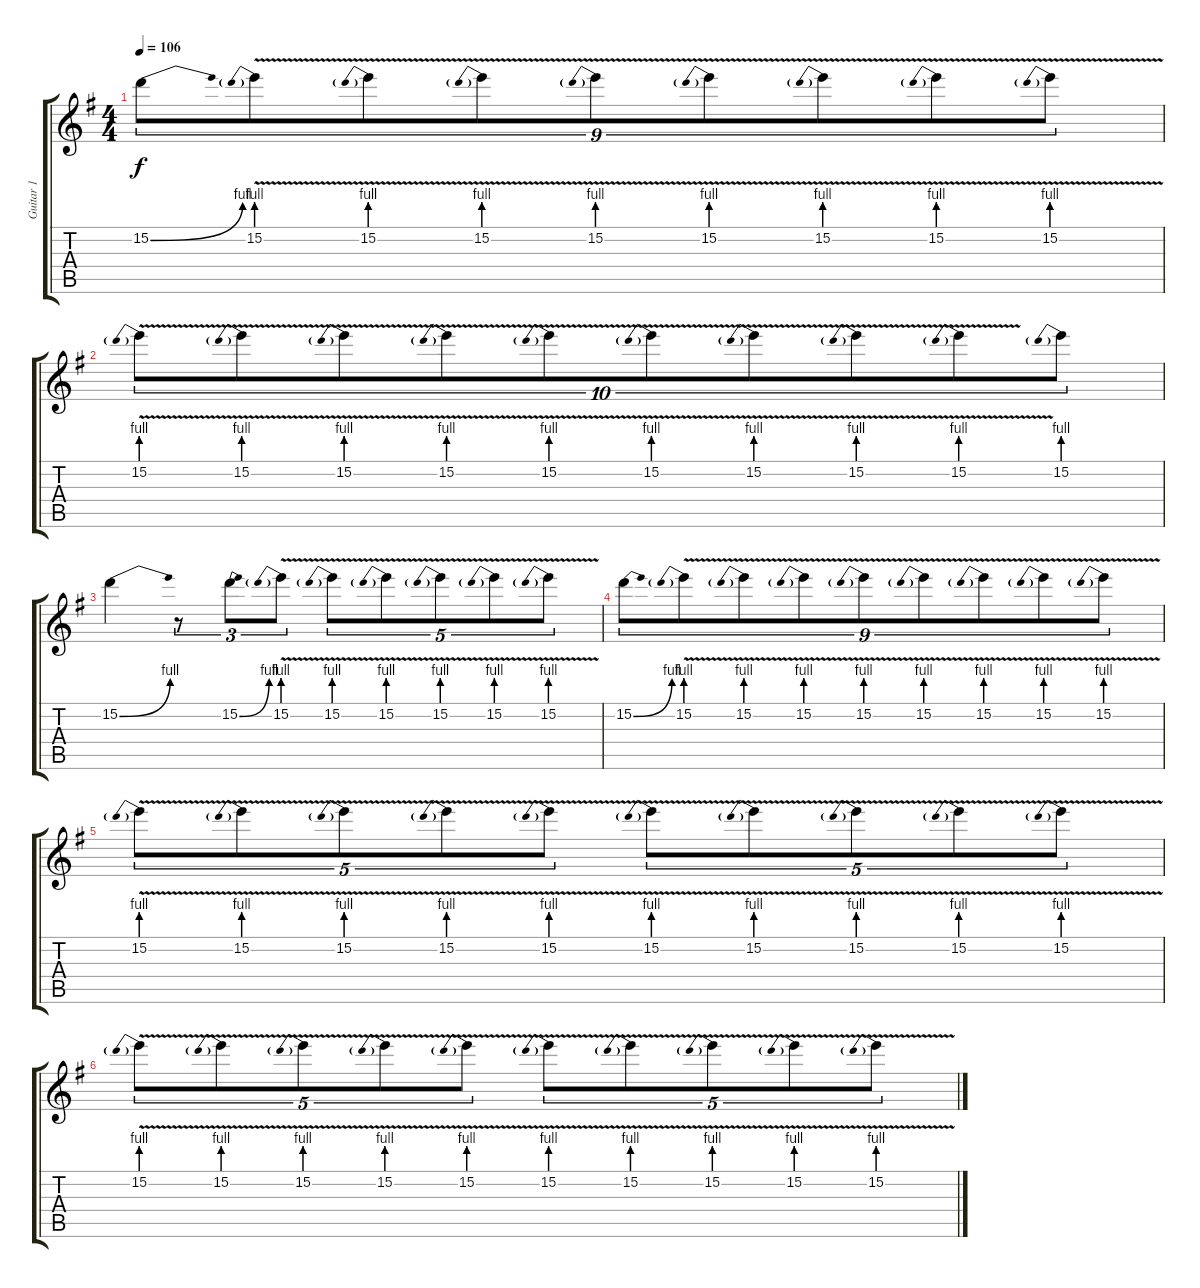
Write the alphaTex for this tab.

\track ("Guitar 1" "Guitar 1") {instrument distortionguitar}
\staff {score tabs}
\tuning (E4 B3 G3 D3 A2 E2) {hide}
\ts (4 4)
\tempo 106
\clef g2
\ks g
15.2{be (bend 0 0 60 4)}.8{tu (9 8) dy f} 15.2{be (prebend 0 4 60 4) v}.8{tu (9 8)} 15.2{be (prebend 0 4 60 4) v}.8{tu (9 8)} 15.2{be (prebend 0 4 60 4) v}.8{tu (9 8)} 15.2{be (prebend 0 4 60 4) v}.8{tu (9 8)} 15.2{be (prebend 0 4 60 4) v}.8{tu (9 8)} 15.2{be (prebend 0 4 60 4) v}.8{tu (9 8)} 15.2{be (prebend 0 4 60 4) v}.8{tu (9 8)} 15.2{be (prebend 0 4 60 4) v}.8{tu (9 8)} |
15.2{be (prebend 0 4 60 4) v}.8{tu (10 8)} 15.2{be (prebend 0 4 60 4) v}.8{tu (10 8)} 15.2{be (prebend 0 4 60 4) v}.8{tu (10 8)} 15.2{be (prebend 0 4 60 4) v}.8{tu (10 8)} 15.2{be (prebend 0 4 60 4) v}.8{tu (10 8)} 15.2{be (prebend 0 4 60 4) v}.8{tu (10 8)} 15.2{be (prebend 0 4 60 4) v}.8{tu (10 8)} 15.2{be (prebend 0 4 60 4) v}.8{tu (10 8)} 15.2{be (prebend 0 4 60 4) v}.8{tu (10 8)} 15.2{be (prebend 0 4 60 4)}.8{tu (10 8)} |
15.2{be (bend 0 0 60 4)}.4{volume 0} r.8{tu (3 2)} 15.2{be (bend 0 0 60 4)}.8{tu (3 2)} 15.2{be (prebend 0 4 60 4) v}.8{tu (3 2)} 15.2{be (prebend 0 4 60 4) v}.8{tu (5 4)} 15.2{be (prebend 0 4 60 4) v}.8{tu (5 4)} 15.2{be (prebend 0 4 60 4) v}.8{tu (5 4)} 15.2{be (prebend 0 4 60 4) v}.8{tu (5 4)} 15.2{be (prebend 0 4 60 4) v}.8{tu (5 4)} |
15.2{be (bend 0 0 60 4)}.8{tu (9 8)} 15.2{be (prebend 0 4 60 4) v}.8{tu (9 8)} 15.2{be (prebend 0 4 60 4) v}.8{tu (9 8)} 15.2{be (prebend 0 4 60 4) v}.8{tu (9 8)} 15.2{be (prebend 0 4 60 4) v}.8{tu (9 8)} 15.2{be (prebend 0 4 60 4) v}.8{tu (9 8)} 15.2{be (prebend 0 4 60 4) v}.8{tu (9 8)} 15.2{be (prebend 0 4 60 4) v}.8{tu (9 8)} 15.2{be (prebend 0 4 60 4) v}.8{tu (9 8)} |
15.2{be (prebend 0 4 60 4) v}.8{tu (5 4)} 15.2{be (prebend 0 4 60 4) v}.8{tu (5 4)} 15.2{be (prebend 0 4 60 4) v}.8{tu (5 4)} 15.2{be (prebend 0 4 60 4) v}.8{tu (5 4)} 15.2{be (prebend 0 4 60 4) v}.8{tu (5 4)} 15.2{be (prebend 0 4 60 4) v}.8{tu (5 4)} 15.2{be (prebend 0 4 60 4) v}.8{tu (5 4)} 15.2{be (prebend 0 4 60 4) v}.8{tu (5 4)} 15.2{be (prebend 0 4 60 4) v}.8{tu (5 4)} 15.2{be (prebend 0 4 60 4) v}.8{tu (5 4)} |
15.2{be (prebend 0 4 60 4) v}.8{tu (5 4)} 15.2{be (prebend 0 4 60 4) v}.8{tu (5 4)} 15.2{be (prebend 0 4 60 4) v}.8{tu (5 4)} 15.2{be (prebend 0 4 60 4) v}.8{tu (5 4)} 15.2{be (prebend 0 4 60 4) v}.8{tu (5 4)} 15.2{be (prebend 0 4 60 4) v}.8{tu (5 4)} 15.2{be (prebend 0 4 60 4) v}.8{tu (5 4)} 15.2{be (prebend 0 4 60 4) v}.8{tu (5 4)} 15.2{be (prebend 0 4 60 4) v}.8{tu (5 4)} 15.2{be (prebend 0 4 60 4) v}.8{tu (5 4)}
